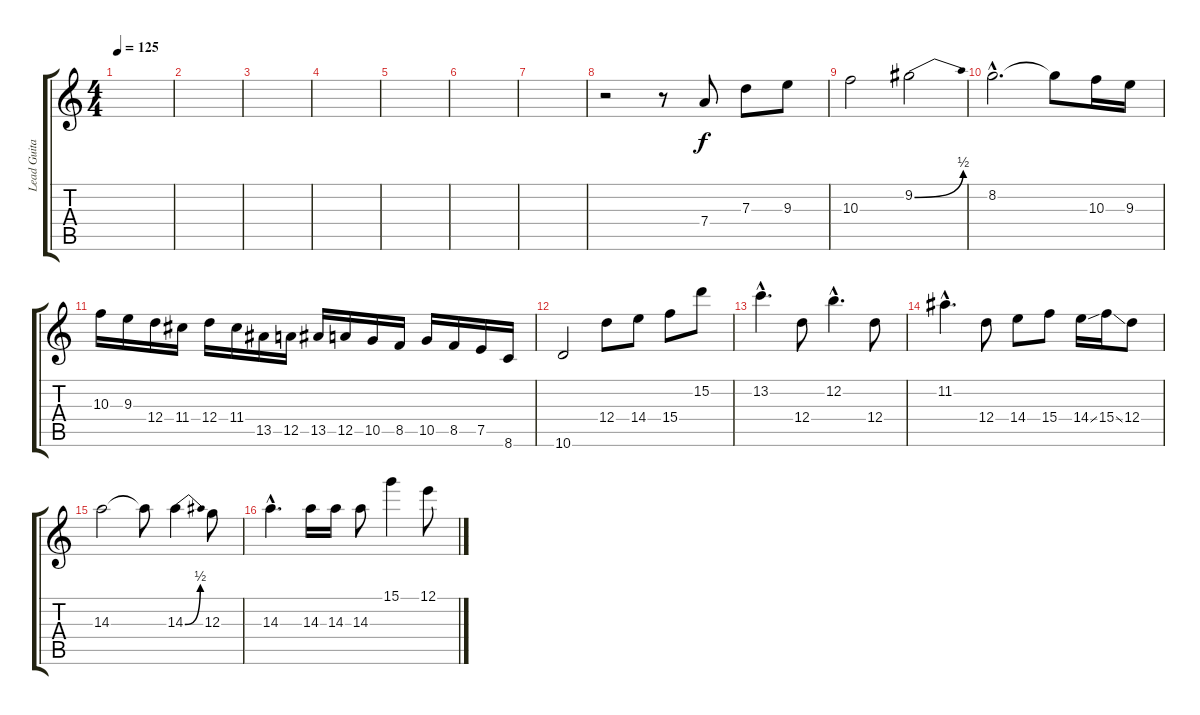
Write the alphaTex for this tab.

\track ("Lead Guitar" "Lead Guita") {instrument overdrivenguitar}
\staff {score tabs}
\tuning (E4 B3 G3 D3 A2 E2) {hide}
\ts (4 4)
\tempo 125
\clef g2
\ks c
|
|
|
|
|
|
|
r.2 r.8 7.4.8 7.3.8 9.3.8 |
10.3.2 9.2{be (bend 0 0 60 2)}.2 |
8.2{hac}.2{d} 8.2{t}.8 10.3.16 9.3.16 |
10.3.16 9.3.16 12.4.16 11.4.16 12.4.16 11.4.16 13.5.16 12.5.16 13.5.16 12.5.16 10.5.16 8.5.16 10.5.16 8.5.16 7.5.16 8.6.16 |
10.6.2 12.4.8 14.4.8 15.4.8 15.2.8 |
13.2{hac}.4{d} 12.4.8 12.2{hac}.4{d} 12.4.8 |
11.2{hac}.4{d} 12.4.8 14.4.8 15.4.8 14.4{ss}.16 15.4{ss}.16 12.4.8 |
14.3.2 14.3{t}.8 14.3{be (bend 0 0 60 2)}.4 12.3.8 |
14.3{hac}.4{d} 14.3.16 14.3.16 14.3.8 15.1.4 12.1.8
